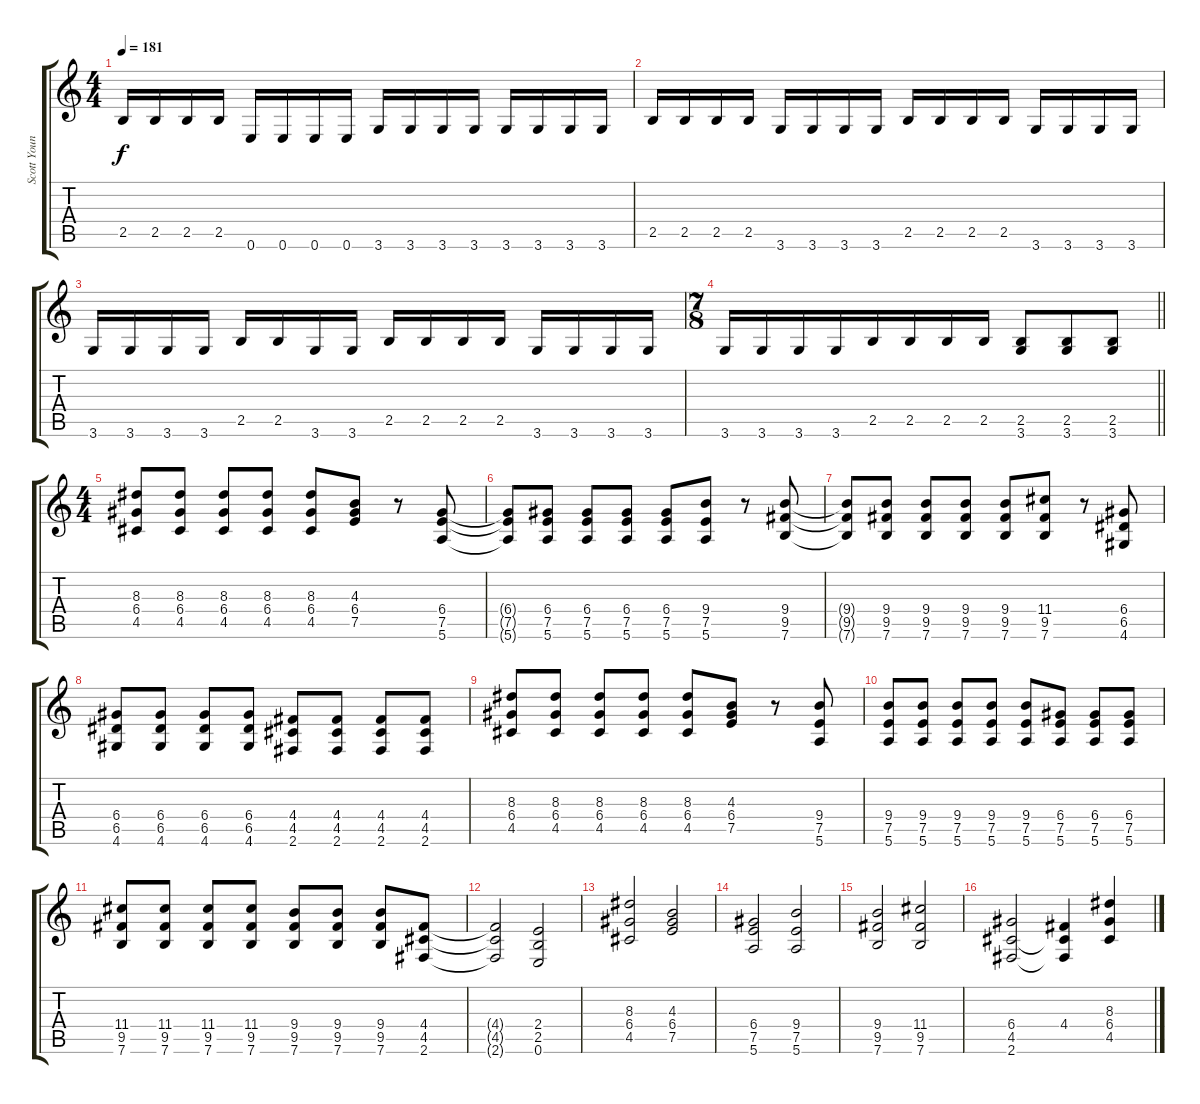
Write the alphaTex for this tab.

\track ("Scott Young" "Scott Youn") {instrument overdrivenguitar}
\staff {score tabs}
\tuning (E4 B3 G3 D3 A2 E2) {hide}
\ts (4 4)
\tempo 181
\clef g2
\ks c
2.5.16{dy f} 2.5.16 2.5.16 2.5.16 0.6.16 0.6.16 0.6.16 0.6.16 3.6.16 3.6.16 3.6.16 3.6.16 3.6.16 3.6.16 3.6.16 3.6.16 |
2.5.16 2.5.16 2.5.16 2.5.16 3.6.16 3.6.16 3.6.16 3.6.16 2.5.16 2.5.16 2.5.16 2.5.16 3.6.16 3.6.16 3.6.16 3.6.16 |
3.6.16 3.6.16 3.6.16 3.6.16 2.5.16 2.5.16 3.6.16 3.6.16 2.5.16 2.5.16 2.5.16 2.5.16 3.6.16 3.6.16 3.6.16 3.6.16 |
\ts (7 8)
\barLineRight lightlight
3.6.16 3.6.16 3.6.16 3.6.16 2.5.16 2.5.16 2.5.16 2.5.16 (2.5 3.6).8 (2.5 3.6).8 (2.5 3.6).8 |
\ts (4 4)
(8.3 6.4 4.5).8 (8.3 6.4 4.5).8 (8.3 6.4 4.5).8 (8.3 6.4 4.5).8 (8.3 6.4 4.5).8 (4.3 6.4 7.5).8 r.8 (6.4 7.5 5.6).8 |
(6.4{t} 7.5{t} 5.6{t}).8 (6.4 7.5 5.6).8 (6.4 7.5 5.6).8 (6.4 7.5 5.6).8 (6.4 7.5 5.6).8 (9.4 7.5 5.6).8 r.8 (9.4 9.5 7.6).8 |
(9.4{t} 9.5{t} 7.6{t}).8 (9.4 9.5 7.6).8 (9.4 9.5 7.6).8 (9.4 9.5 7.6).8 (9.4 9.5 7.6).8 (11.4 9.5 7.6).8 r.8 (6.4 6.5 4.6).8 |
(6.4 6.5 4.6).8 (6.4 6.5 4.6).8 (6.4 6.5 4.6).8 (6.4 6.5 4.6).8 (4.4 4.5 2.6).8 (4.4 4.5 2.6).8 (4.4 4.5 2.6).8 (4.4 4.5 2.6).8 |
(8.3 6.4 4.5).8 (8.3 6.4 4.5).8 (8.3 6.4 4.5).8 (8.3 6.4 4.5).8 (8.3 6.4 4.5).8 (4.3 6.4 7.5).8 r.8 (9.4 7.5 5.6).8 |
(9.4 7.5 5.6).8 (9.4 7.5 5.6).8 (9.4 7.5 5.6).8 (9.4 7.5 5.6).8 (9.4 7.5 5.6).8 (6.4 7.5 5.6).8 (6.4 7.5 5.6).8 (6.4 7.5 5.6).8 |
(11.4 9.5 7.6).8 (11.4 9.5 7.6).8 (11.4 9.5 7.6).8 (11.4 9.5 7.6).8 (9.4 9.5 7.6).8 (9.4 9.5 7.6).8 (9.4 9.5 7.6).8 (4.4 4.5 2.6).8 |
(4.4{t} 4.5{t} 2.6{t}).2 (2.4 2.5 0.6).2 |
(8.3 6.4 4.5).2 (4.3 6.4 7.5).2 |
(6.4 7.5 5.6).2 (9.4 7.5 5.6).2 |
(9.4 9.5 7.6).2 (11.4 9.5 7.6).2 |
(6.4 4.5 2.6).2 (4.4 4.5{t} 2.6{t}).4 (8.3 6.4 4.5).4
